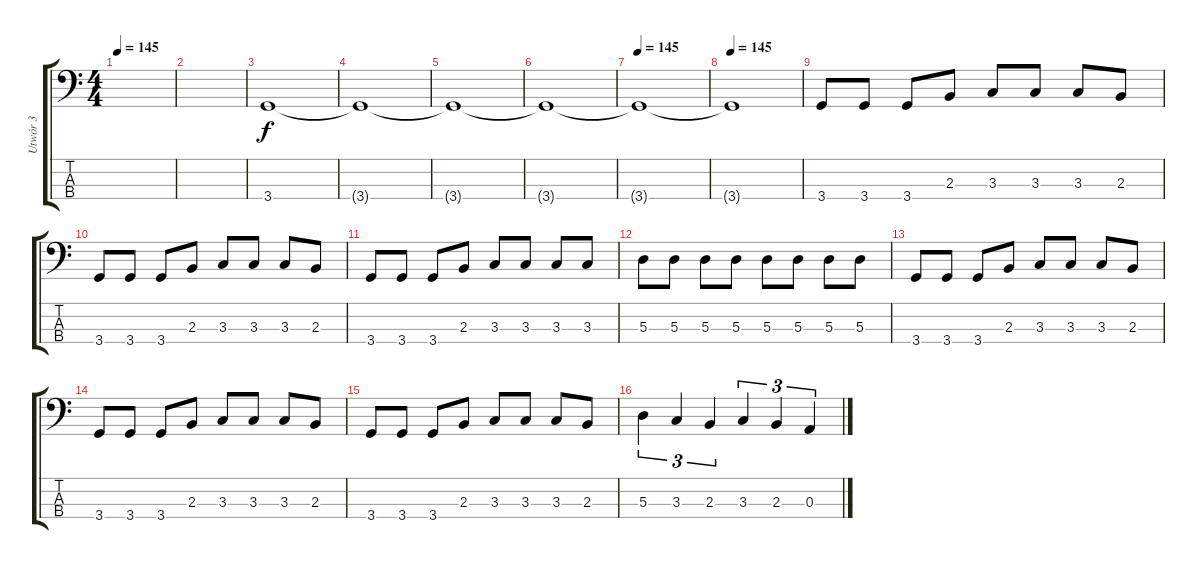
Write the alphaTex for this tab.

\track ("Utwór 3" "Utwór 3") {instrument electricbassfinger}
\staff {score tabs}
\tuning (G2 D2 A1 E1) {hide}
\ts (4 4)
\tempo 145
\tempo 165
\tempo 145
\clef f4
\ks c
|
|
3.4.1 |
3.4{t}.1 |
3.4{t}.1 |
3.4{t}.1 |
\tempo 145
3.4{t}.1 |
\tempo 145
3.4{t}.1 |
3.4.8 3.4.8 3.4.8 2.3.8 3.3.8 3.3.8 3.3.8 2.3.8 |
3.4.8 3.4.8 3.4.8 2.3.8 3.3.8 3.3.8 3.3.8 2.3.8 |
3.4.8 3.4.8 3.4.8 2.3.8 3.3.8 3.3.8 3.3.8 3.3.8 |
5.3.8 5.3.8 5.3.8 5.3.8 5.3.8 5.3.8 5.3.8 5.3.8 |
3.4.8 3.4.8 3.4.8 2.3.8 3.3.8 3.3.8 3.3.8 2.3.8 |
3.4.8 3.4.8 3.4.8 2.3.8 3.3.8 3.3.8 3.3.8 2.3.8 |
3.4.8 3.4.8 3.4.8 2.3.8 3.3.8 3.3.8 3.3.8 2.3.8 |
5.3.4{tu (3 2)} 3.3.4{tu (3 2)} 2.3.4{tu (3 2)} 3.3.4{tu (3 2)} 2.3.4{tu (3 2)} 0.3.4{tu (3 2)}
